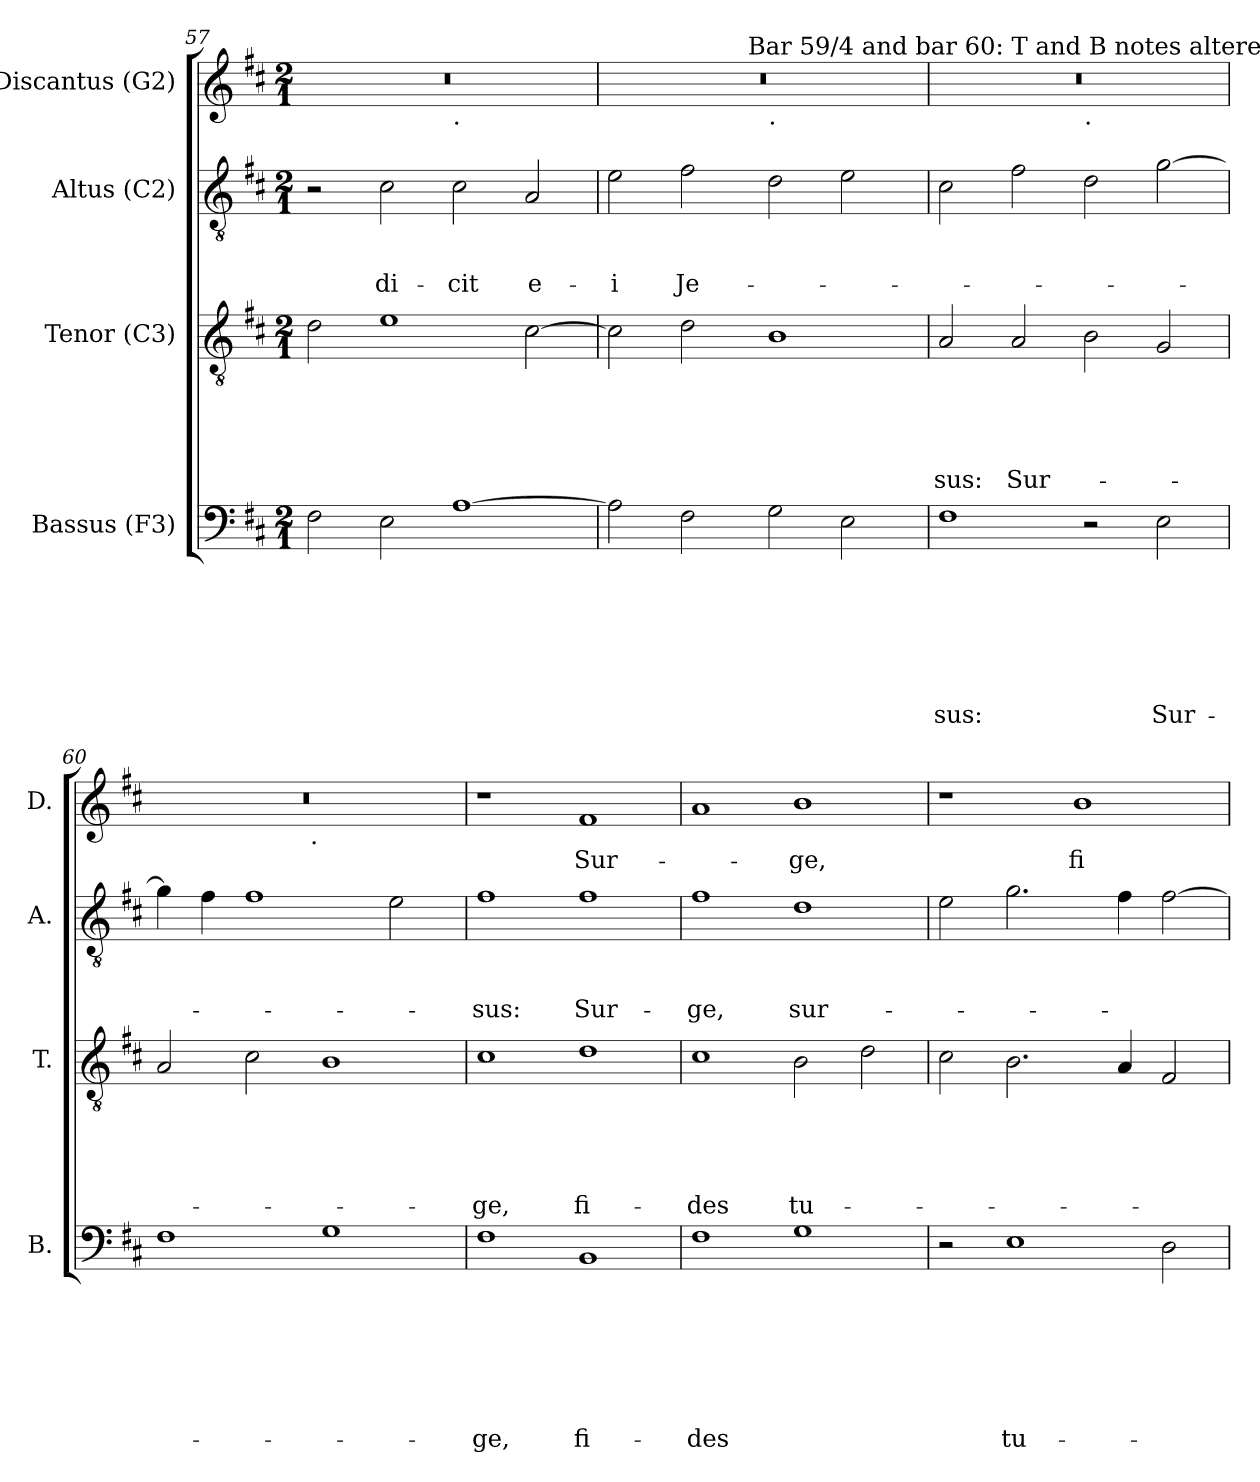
**kern	**text	**text	**text	**text	**text	**text	**text	**kern	**text	**text	**text	**text	**text	**kern	**text	**text	**text	**kern	**text
*part4	*part4	*part4	*part4	*part4	*part4	*part4	*part4	*part3	*part3	*part3	*part3	*part3	*part3	*part2	*part2	*part2	*part2	*part1	*part1
*staff4	*staff4	*staff4	*staff4	*staff4	*staff4	*staff4	*staff4	*staff3	*staff3	*staff3	*staff3	*staff3	*staff3	*staff2	*staff2	*staff2	*staff2	*staff1	*staff1
*I"Bassus (F3)	*	*	*	*	*	*	*	*I"Tenor (C3)	*	*	*	*	*	*I"Altus (C2)	*	*	*	*I"Discantus (G2)	*
*I'B.	*	*	*	*	*	*	*	*I'T.	*	*	*	*	*	*I'A.	*	*	*	*I'D.	*
*clefF4	*	*	*	*	*	*	*	*clefGv2	*	*	*	*	*	*clefGv2	*	*	*	*clefG2	*
*k[f#c#]	*	*	*	*	*	*	*	*k[f#c#]	*	*	*	*	*	*k[f#c#]	*	*	*	*k[f#c#]	*
*D:	*	*	*	*	*	*	*	*D:	*	*	*	*	*	*D:	*	*	*	*D:	*
*M2/1	*	*	*	*	*	*	*	*M2/1	*	*	*	*	*	*M2/1	*	*	*	*M2/1	*
=57	=57	=57	=57	=57	=57	=57	=57	=57	=57	=57	=57	=57	=57	=57	=57	=57	=57	=57	=57
*	*	*	*	*	*	*	*	*	*	*	*	*	*	*	*	*	*	*^	*
2F#\	.	.	.	.	.	.	.	2d\	.	.	.	.	.	2r	.	.	.	0r	1ryy	.
!	!	!	!	!	!	!	!	!	!	!	!	!	!	!	!	!	!LO:LY:b	!	!	!
2E\	.	.	.	.	.	.	.	1e	.	.	.	.	.	2c#\	.	.	di-	.	.	.
!	!	!	!	!	!	!	!	!	!	!	!	!	!	!	!	!	!	!	!LO:TX:b:t=.	!
!	!	!	!	!	!	!	!	!	!	!	!	!	!	!	!	!	!LO:LY:b	!	!	!
[>1A	.	.	.	.	.	.	.	.	.	.	.	.	.	2c#\	.	.	-cit	.	1ryy	.
!	!	!	!	!	!	!	!	!	!	!	!	!	!	!	!	!	!LO:LY:b	!	!	!
.	.	.	.	.	.	.	.	[>2c#\	.	.	.	.	.	2A/	.	.	e-	.	.	.
=58	=58	=58	=58	=58	=58	=58	=58	=58	=58	=58	=58	=58	=58	=58	=58	=58	=58	=58	=58	=58
!	!	!	!	!	!	!	!	!	!	!	!	!	!	!	!	!	!LO:LY:b	!	!	!
*	*	*	*	*	*	*	*	*	*	*	*	*	*	*	*	*	*	*	*^	*
2A\]	.	.	.	.	.	.	.	2c#\]	.	.	.	.	.	2e\	.	.	-i	0r	2...ryy	1ryy	.
!	!	!	!	!	!	!	!	!	!	!	!	!	!	!	!	!	!LO:LY:b	!	!	!	!
2F#\	.	.	.	.	.	.	.	2d\	.	.	.	.	.	2f#\	.	.	Je-	.	.	.	.
!	!	!	!	!	!	!	!	!	!	!	!	!	!	!	!	!	!	!	!LO:TX:a:t=Bar 59/4 and bar 60&colon; T and B notes altered editorially.	!	!
.	.	.	.	.	.	.	.	.	.	.	.	.	.	.	.	.	.	.	1ryy	.	.
!	!	!	!	!	!	!	!	!	!	!	!	!	!	!	!	!	!	!	!	!LO:TX:b:t=.	!
2G\	.	.	.	.	.	.	.	1B	.	.	.	.	.	2d\	.	.	.	.	.	1ryy	.
2E\	.	.	.	.	.	.	.	.	.	.	.	.	.	2e\	.	.	.	.	.	.	.
.	.	.	.	.	.	.	.	.	.	.	.	.	.	.	.	.	.	.	16ryy	.	.
=59	=59	=59	=59	=59	=59	=59	=59	=59	=59	=59	=59	=59	=59	=59	=59	=59	=59	=59	=59	=59	=59
!	!	!	!	!	!	!	!LO:LY:b	!	!	!	!	!	!LO:LY:b	!	!	!	!	!	!	!	!
*	*	*	*	*	*	*	*	*	*	*	*	*	*	*	*	*	*	*	*v	*v	*
1F#	.	.	.	.	.	.	-sus:	2A/	.	.	.	.	-sus:	2c#\	.	.	.	0r	1ryy	.
!	!	!	!	!	!	!	!	!	!	!	!	!	!LO:LY:b	!	!	!	!	!	!	!
.	.	.	.	.	.	.	.	2A/	.	.	.	.	Sur-	2f#\	.	.	.	.	.	.
!	!	!	!	!	!	!	!	!	!	!	!	!	!	!	!	!	!	!	!LO:TX:b:t=.	!
2r	.	.	.	.	.	.	.	2B\	.	.	.	.	.	2d\	.	.	.	.	1ryy	.
!	!	!	!	!	!	!	!LO:LY:b	!	!	!	!	!	!	!	!	!	!	!	!	!
2E\	.	.	.	.	.	.	Sur-	2G/	.	.	.	.	.	[>2g\	.	.	.	.	.	.
=60	=60	=60	=60	=60	=60	=60	=60	=60	=60	=60	=60	=60	=60	=60	=60	=60	=60	=60	=60	=60
1F#	.	.	.	.	.	.	.	2A/	.	.	.	.	.	4g\]	.	.	.	0r	2ryy	.
.	.	.	.	.	.	.	.	.	.	.	.	.	.	4f#\	.	.	.	.	.	.
.	.	.	.	.	.	.	.	2c#\	.	.	.	.	.	1f#	.	.	.	.	4...ryy	.
!	!	!	!	!	!	!	!	!	!	!	!	!	!	!	!	!	!	!	!LO:TX:b:t=.	!
.	.	.	.	.	.	.	.	.	.	.	.	.	.	.	.	.	.	.	1ryy	.
1G	.	.	.	.	.	.	.	1B	.	.	.	.	.	.	.	.	.	.	.	.
.	.	.	.	.	.	.	.	.	.	.	.	.	.	2e\	.	.	.	.	.	.
.	.	.	.	.	.	.	.	.	.	.	.	.	.	.	.	.	.	.	32ryy	.
!!LO:PB:g=z
=61	=61	=61	=61	=61	=61	=61	=61	=61	=61	=61	=61	=61	=61	=61	=61	=61	=61	=61	=61	=61
!	!	!	!	!	!	!	!LO:LY:b	!	!	!	!	!	!LO:LY:b	!	!	!	!LO:LY:b	!	!	!
*	*	*	*	*	*	*	*	*	*	*	*	*	*	*	*	*	*	*v	*v	*
1F#	.	.	.	.	.	.	-ge,	1c#	.	.	.	.	-ge,	1f#	.	.	-sus:	1r	.
!	!	!	!	!	!	!	!LO:LY:b:rj	!	!	!	!	!	!LO:LY:b	!	!	!	!LO:LY:b	!	!LO:LY:b
1BB	.	.	.	.	.	.	fi-	1d	.	.	.	.	fi-	1f#	.	.	Sur-	1f#	Sur-
=62	=62	=62	=62	=62	=62	=62	=62	=62	=62	=62	=62	=62	=62	=62	=62	=62	=62	=62	=62
!	!	!	!	!	!	!	!LO:LY:b	!	!	!	!	!	!LO:LY:b	!	!	!	!LO:LY:b	!	!
1F#	.	.	.	.	.	.	-des	1c#	.	.	.	.	-des	1f#	.	.	-ge,	1a	.
!	!	!	!	!	!	!	!	!	!	!	!	!	!LO:LY:b	!	!	!	!LO:LY:b	!	!LO:LY:b
1G	.	.	.	.	.	.	.	2B\	.	.	.	.	tu-	1d	.	.	sur-	1b	-ge,
.	.	.	.	.	.	.	.	2d\	.	.	.	.	.	.	.	.	.	.	.
=63	=63	=63	=63	=63	=63	=63	=63	=63	=63	=63	=63	=63	=63	=63	=63	=63	=63	=63	=63
2r	.	.	.	.	.	.	.	2c#\	.	.	.	.	.	2e\	.	.	.	1r	.
!	!	!	!	!	!	!	!LO:LY:b	!	!	!	!	!	!	!	!	!	!	!	!
1E	.	.	.	.	.	.	tu-	2.B\	.	.	.	.	.	2.g\	.	.	.	.	.
!	!	!	!	!	!	!	!	!	!	!	!	!	!	!	!	!	!	!	!LO:LY:b
.	.	.	.	.	.	.	.	.	.	.	.	.	.	.	.	.	.	1b	fi-
.	.	.	.	.	.	.	.	4A/	.	.	.	.	.	4f#\	.	.	.	.	.
2D\	.	.	.	.	.	.	.	2F#/	.	.	.	.	.	[>2f#\	.	.	.	.	.
=	=	=	=	=	=	=	=	=	=	=	=	=	=	=	=	=	=	=	=
*-	*-	*-	*-	*-	*-	*-	*-	*-	*-	*-	*-	*-	*-	*-	*-	*-	*-	*-	*-
